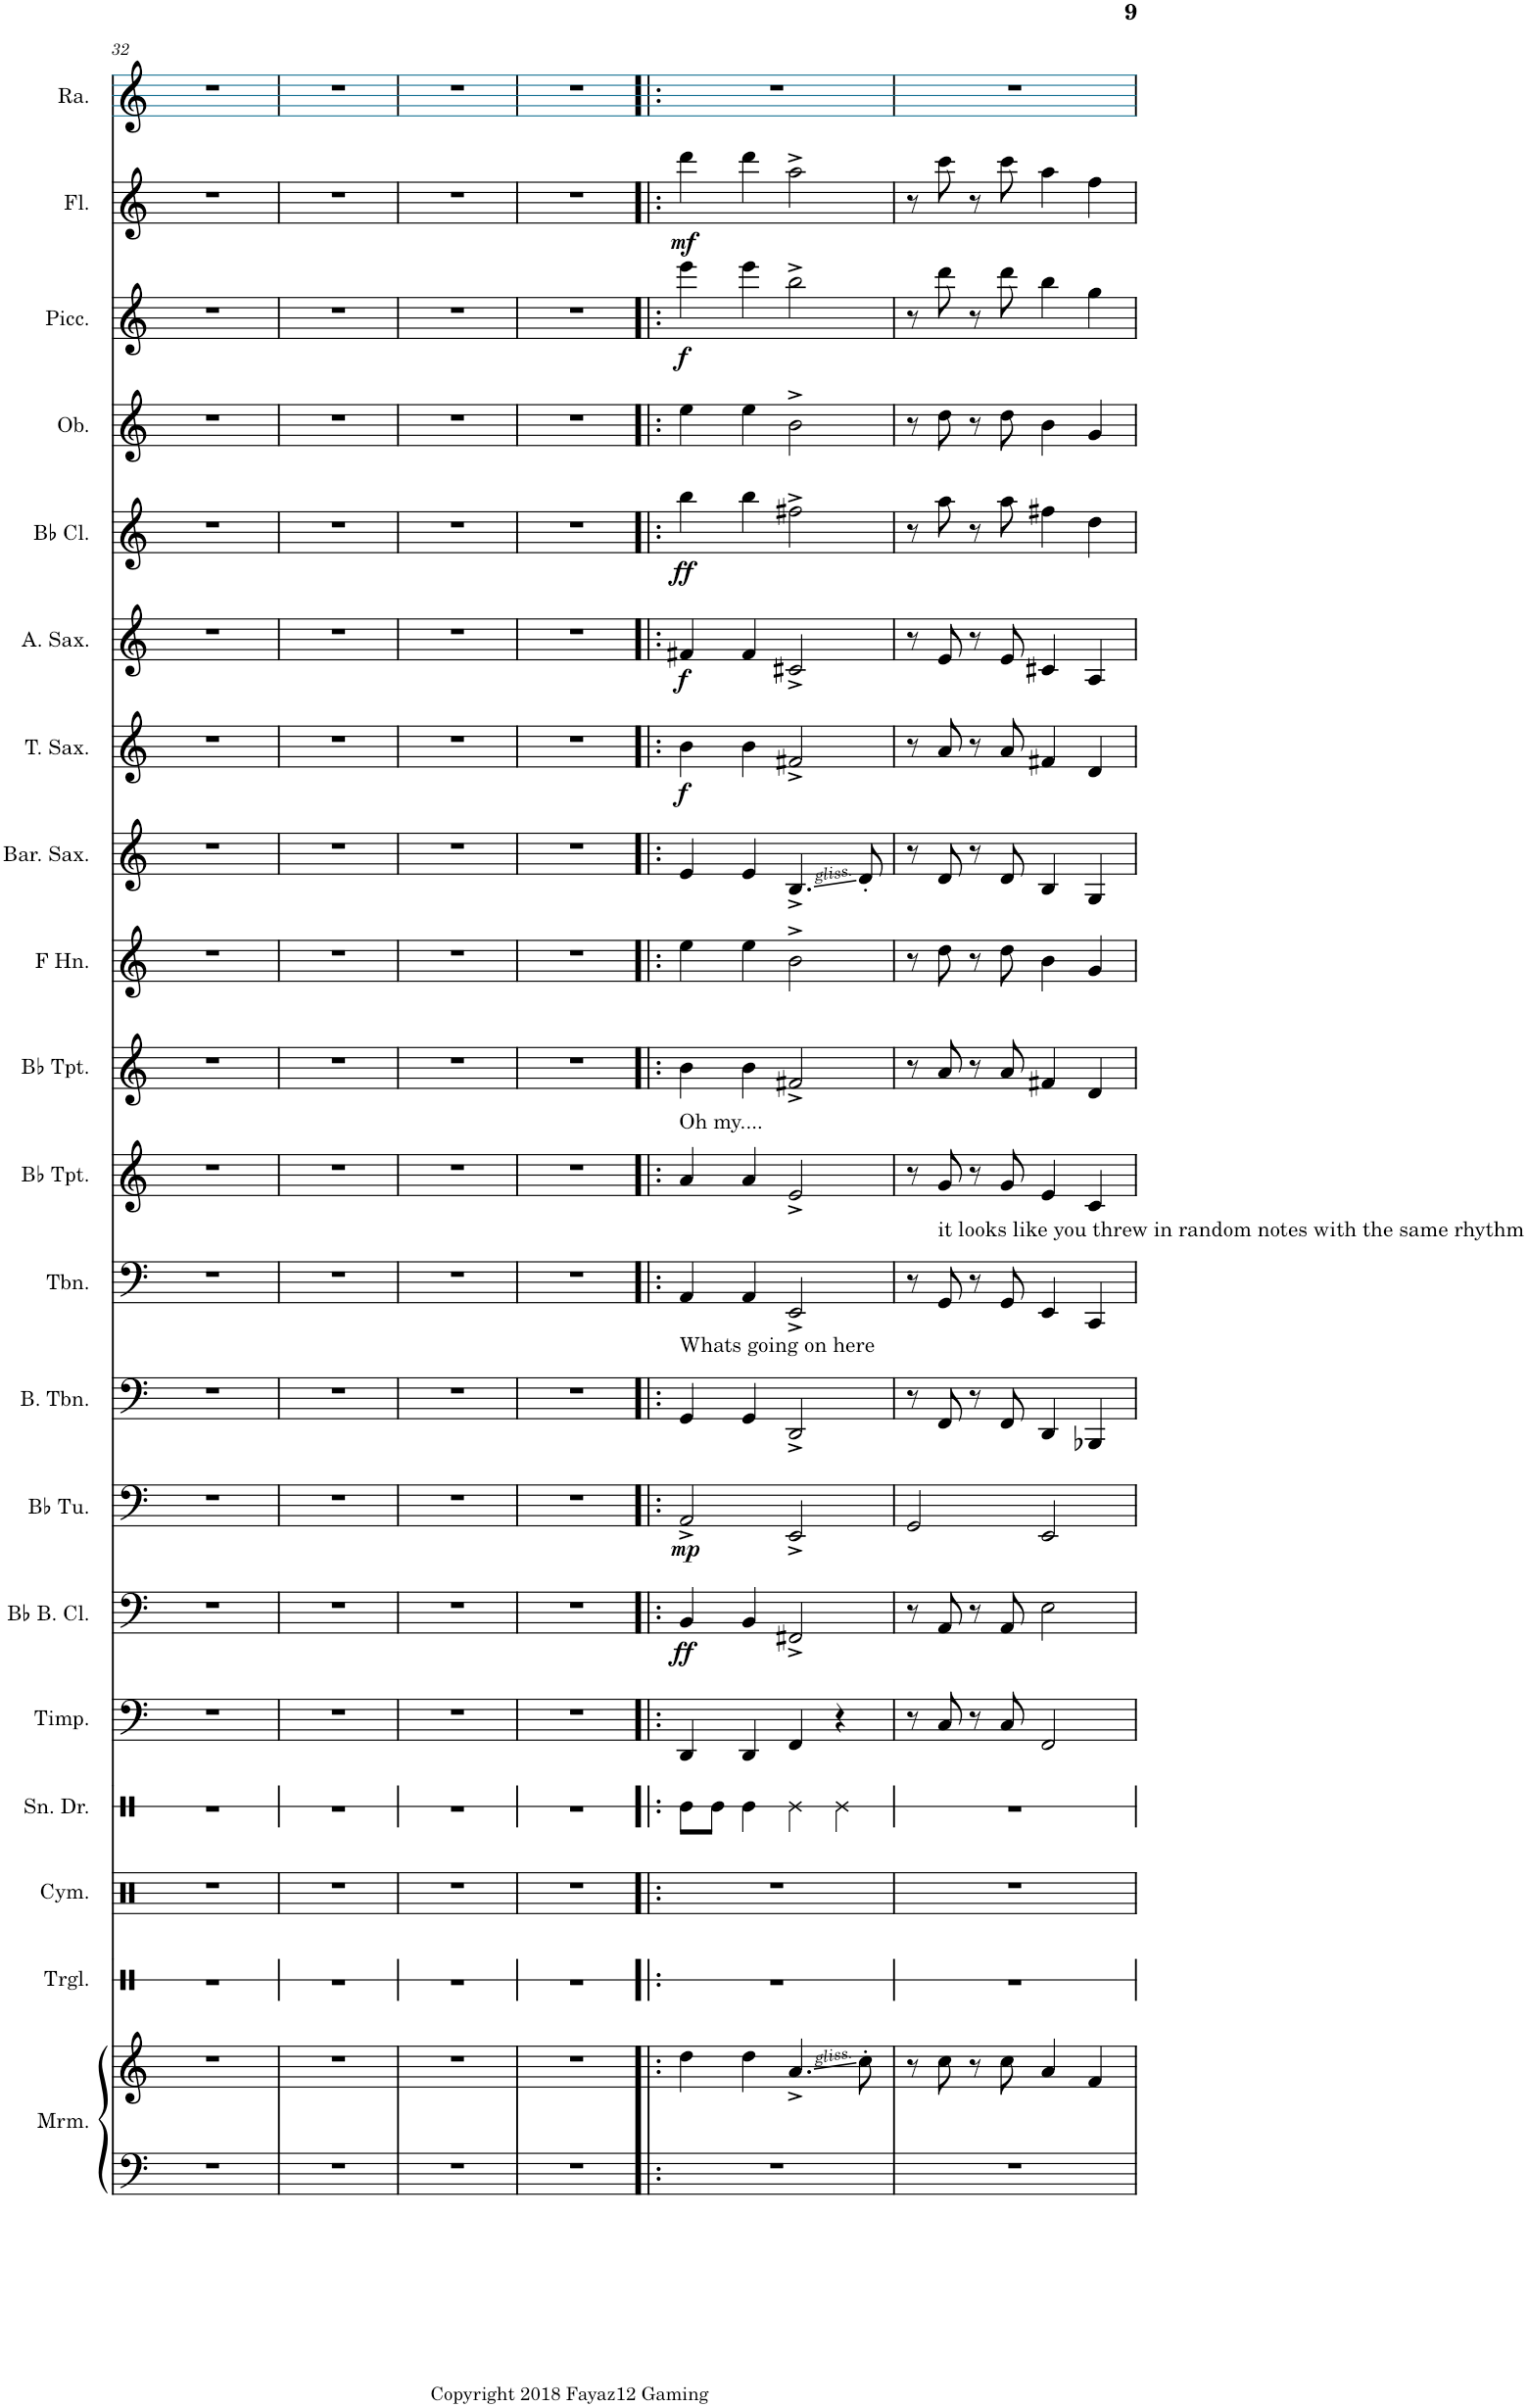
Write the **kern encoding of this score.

**kern	**kern	**kern	**kern	**kern	**kern	**kern	**dynam	**kern	**dynam	**kern	**kern	**kern	**kern	**kern	**kern	**kern	**dynam	**kern	**dynam	**kern	**dynam	**kern	**kern	**dynam	**kern	**dynam	**kern
*part20	*part20	*part19	*part18	*part17	*part16	*part15	*part15	*part14	*part14	*part13	*part12	*part11	*part10	*part9	*part8	*part7	*part7	*part6	*part6	*part5	*part5	*part4	*part3	*part3	*part2	*part2	*part1
*staff21	*staff20	*staff19	*staff18	*staff17	*staff16	*staff15	*staff15	*staff14	*staff14	*staff13	*staff12	*staff11	*staff10	*staff9	*staff8	*staff7	*staff7	*staff6	*staff6	*staff5	*staff5	*staff4	*staff3	*staff3	*staff2	*staff2	*staff1
*I"Marimba	*	*I"Triangle	*I"Cymbals	*I"Snare Drum	*I"Timpani	*I"Bb Bass Clarinet (Bass Clef)	*	*I"Bb Tuba	*	*I"Bass Trombone	*I"Trombone	*I"Bb Trumpet	*I"Bb Trumpet	*I"Horn in F	*I"Baritone Saxophone	*I"Tenor Saxophone	*	*I"Alto Saxophone	*	*I"Bb Clarinet	*	*I"Oboe	*I"Piccolo	*	*I"Flute	*	*I"Rosalina
*I'Mrm.	*	*I'Trgl.	*I'Cym.	*I'Sn. Dr.	*I'Timp.	*I'Bb B. Cl.	*	*I'Bb Tu.	*	*I'B. Tbn.	*I'Tbn.	*I'Bb Tpt.	*I'Bb Tpt.	*	*I'Bar. Sax.	*I'T. Sax.	*	*I'A. Sax.	*	*I'Bb Cl.	*	*I'Ob.	*I'Picc.	*	*I'Fl.	*	*I'Ra.
!!LO:PB:g=z
*clefF4	*clefG2	*clefX	*clefX	*clefX	*clefF4	*clefF4	*	*clefF4	*	*clefF4	*clefF4	*clefG2	*clefG2	*clefG2	*clefG2	*clefG2	*	*clefG2	*	*clefG2	*	*clefG2	*clefG2	*	*clefG2	*	*clefG2
*	*	*	*	*	*	*Trd1c2	*	*	*	*	*	*Trd1c2	*Trd1c2	*Trd4c7	*Trd12c21	*Trd8c14	*	*Trd5c9	*	*Trd1c2	*	*	*Trd-7c-12	*	*	*	*
*k[]	*k[]	*k[]	*k[]	*k[]	*k[]	*k[]	*	*k[]	*	*k[]	*k[]	*k[]	*k[]	*k[]	*k[]	*k[]	*	*k[]	*	*k[]	*	*k[]	*k[]	*	*k[]	*	*k[]
*M4/4	*M4/4	*M4/4	*M4/4	*M4/4	*M4/4	*M4/4	*	*M4/4	*	*M4/4	*M4/4	*M4/4	*M4/4	*M4/4	*M4/4	*M4/4	*	*M4/4	*	*M4/4	*	*M4/4	*M4/4	*	*M4/4	*	*M4/4
=32	=32	=32	=32	=32	=32	=32	=32	=32	=32	=32	=32	=32	=32	=32	=32	=32	=32	=32	=32	=32	=32	=32	=32	=32	=32	=32	=32
1r	1r	1r	1r	1r	1r	1r	.	1r	.	1r	1r	1r	1r	1r	1r	1r	.	1r	.	1r	.	1r	1r	.	1r	.	1r
=33	=33	=33	=33	=33	=33	=33	=33	=33	=33	=33	=33	=33	=33	=33	=33	=33	=33	=33	=33	=33	=33	=33	=33	=33	=33	=33	=33
1r	1r	1r	1r	1r	1r	1r	.	1r	.	1r	1r	1r	1r	1r	1r	1r	.	1r	.	1r	.	1r	1r	.	1r	.	1r
=34	=34	=34	=34	=34	=34	=34	=34	=34	=34	=34	=34	=34	=34	=34	=34	=34	=34	=34	=34	=34	=34	=34	=34	=34	=34	=34	=34
1r	1r	1r	1r	1r	1r	1r	.	1r	.	1r	1r	1r	1r	1r	1r	1r	.	1r	.	1r	.	1r	1r	.	1r	.	1r
=35	=35	=35	=35	=35	=35	=35	=35	=35	=35	=35	=35	=35	=35	=35	=35	=35	=35	=35	=35	=35	=35	=35	=35	=35	=35	=35	=35
1r	1r	1r	1r	1r	1r	1r	.	1r	.	1r	1r	1r	1r	1r	1r	1r	.	1r	.	1r	.	1r	1r	.	1r	.	1r
=36!|:	=36!|:	=36!|:	=36!|:	=36!|:	=36!|:	=36!|:	=36!|:	=36!|:	=36!|:	=36!|:	=36!|:	=36!|:	=36!|:	=36!|:	=36!|:	=36!|:	=36!|:	=36!|:	=36!|:	=36!|:	=36!|:	=36!|:	=36!|:	=36!|:	=36!|:	=36!|:	=36!|:
!	!	!	!	!	!	!	!	!	!	!	!	!LO:TX:a:t=Oh my....	!	!	!	!	!	!	!	!	!	!	!	!	!	!	!
!	!	!	!	!	!	!	!	!	!	!LO:TX:a:t=Whats going on here	!	!	!	!	!	!	!	!	!	!	!	!	!	!	!	!	!
!	!	!	!	!	!	!	!LO:DY:b	!	!LO:DY:b	!	!	!	!	!	!	!	!LO:DY:b	!	!LO:DY:b	!	!LO:DY:b	!	!	!LO:DY:b	!	!LO:DY:b	!
1r	4dd\	1r	1r	8Re\L	4DD/	4BB/	ff	2AA^/	mp	4GG/	4AA/	4a/	4b\	4ee\	4e/	4b\	f	4f#X/	f	4bb\	ff	4ee\	4eee\	f	4ddd\	mf	1r
.	.	.	.	8Re\J	.	.	.	.	.	.	.	.	.	.	.	.	.	.	.	.	.	.	.	.	.	.	.
.	4dd\	.	.	4Re\	4DD/	4BB/	.	.	.	4GG/	4AA/	4a/	4b\	4ee\	4e/	4b\	.	4f#/	.	4bb\	.	4ee\	4eee\	.	4ddd\	.	.
.	4.a^/	.	.	4Re\	4FF/	2FF#X^/	.	2EE^/	.	2DD^/	2EE^/	2e^/	2f#X^/	2b^\	4.B^/	2f#X^/	.	2c#X^/	.	2ff#X^\	.	2b^\	2bb^\	.	2aa^\	.	.
.	.	.	.	4Re\	4r	.	.	.	.	.	.	.	.	.	.	.	.	.	.	.	.	.	.	.	.	.	.
.	8cc'\	.	.	.	.	.	.	.	.	.	.	.	.	.	8d'/	.	.	.	.	.	.	.	.	.	.	.	.
=37	=37	=37	=37	=37	=37	=37	=37	=37	=37	=37	=37	=37	=37	=37	=37	=37	=37	=37	=37	=37	=37	=37	=37	=37	=37	=37	=37
1r	8r	1r	1r	1r	8r	8r	.	2GG/	.	8r	8r	8r	8r	8r	8r	8r	.	8r	.	8r	.	8r	8r	.	8r	.	1r
!	!	!	!	!	!	!	!	!	!	!	!LO:TX:a:t=it looks like you threw in random notes with the same rhythm	!	!	!	!	!	!	!	!	!	!	!	!	!	!	!	!
.	8cc\	.	.	.	8C/	8AA/	.	.	.	8FF/	8GG/	8g/	8a/	8dd\	8d/	8a/	.	8e/	.	8aa\	.	8dd\	8ddd\	.	8ccc\	.	.
.	8r	.	.	.	8r	8r	.	.	.	8r	8r	8r	8r	8r	8r	8r	.	8r	.	8r	.	8r	8r	.	8r	.	.
.	8cc\	.	.	.	8C/	8AA/	.	.	.	8FF/	8GG/	8g/	8a/	8dd\	8d/	8a/	.	8e/	.	8aa\	.	8dd\	8ddd\	.	8ccc\	.	.
.	4a/	.	.	.	2FF/	2E\	.	2EE/	.	4DD/	4EE/	4e/	4f#X/	4b\	4B/	4f#X/	.	4c#X/	.	4ff#X\	.	4b\	4bb\	.	4aa\	.	.
.	4f/	.	.	.	.	.	.	.	.	4BBB-X/	4CC/	4c/	4d/	4g/	4G/	4d/	.	4A/	.	4dd\	.	4g/	4gg\	.	4ff\	.	.
=	=	=	=	=	=	=	=	=	=	=	=	=	=	=	=	=	=	=	=	=	=	=	=	=	=	=	=
*-	*-	*-	*-	*-	*-	*-	*-	*-	*-	*-	*-	*-	*-	*-	*-	*-	*-	*-	*-	*-	*-	*-	*-	*-	*-	*-	*-
